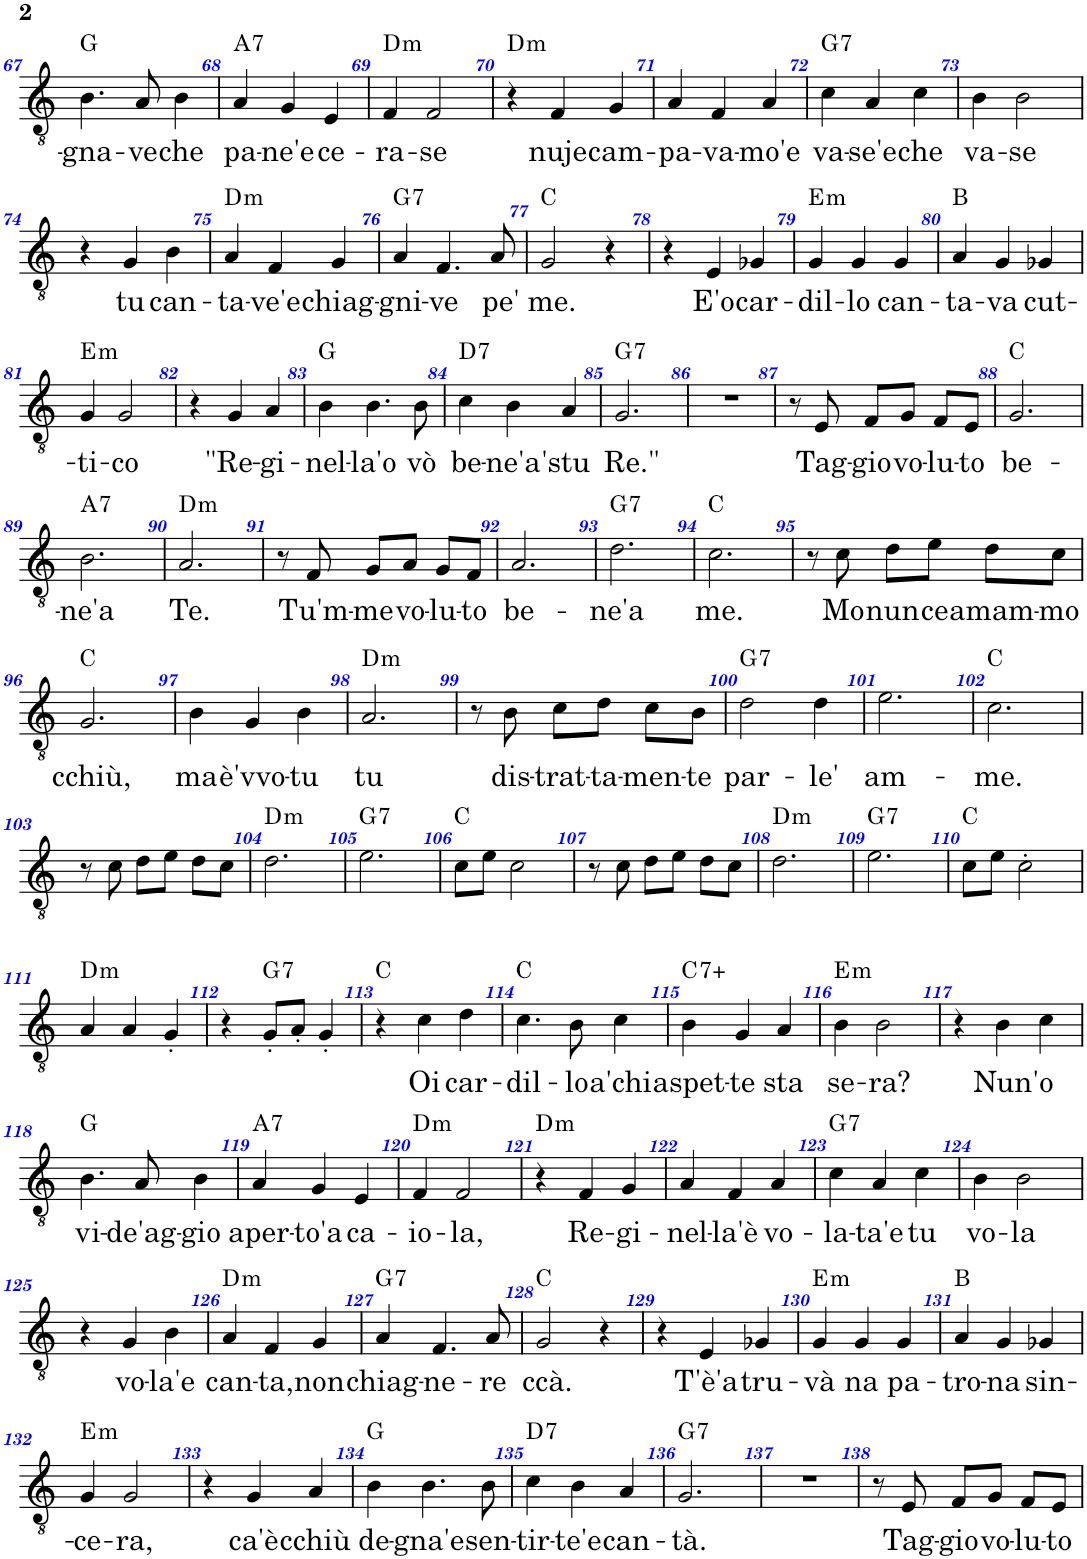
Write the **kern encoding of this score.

**kern	**kern	**kern	**kern	**kern	**kern	**kern	**text	**harte
*part6	*part5	*part4	*part3	*part2	*part2	*part1	*part1	*part1
*staff7	*staff6	*staff5	*staff4	*staff3	*staff2	*staff1	*staff1	*
*I"Piano	*I"Piano	*I"Piano	*I"Piano, untitled	*I"Piano	*	*I"Chitarra elettrica	*	*
!!LO:PB:g=z
*clefF4	*clefG2	*clefG2	*clefF4	*clefG2	*clefG2	*clefGv2	*	*
*k[]	*k[]	*k[]	*k[]	*k[]	*k[]	*k[]	*	*
*M3/4	*M3/4	*M3/4	*M3/4	*M3/4	*M3/4	*M3/4	*	*
=67	=67	=67	=67	=67	=67	=67	=67	=67
!	!	!	!	!	!	!	!LO:LY:b	!
2.r	4r	4b	2.EE	2.ee	2.gg	4.B\	-gna-	G:maj
.	4g' 4b' 4ee'	4a	.	.	.	.	.	.
!	!	!	!	!	!	!	!LO:LY:b	!
.	.	.	.	.	.	8A/	-ve	.
!	!	!	!	!	!	!	!LO:LY:b	!
.	4g' 4b' 4ee'	4b	.	.	.	4B\	che	.
=68	=68	=68	=68	=68	=68	=68	=68	=68
!	!	!	!	!	!	!	!LO:LY:b	!LO:H:kt=7
2.r	4r	4a	2.AAA	2.cc#X	2.ee	4A/	pa-	A:7
!	!	!	!	!	!	!	!LO:LY:b	!
.	4e' 4g' 4cc#X'	4g	.	.	.	4G/	-ne'e	.
!	!	!	!	!	!	!	!LO:LY:b	!
.	4e' 4g' 4cc#'	4e	.	.	.	4E/	ce-	.
=69	=69	=69	=69	=69	=69	=69	=69	=69
!	!	!	!	!	!	!	!LO:LY:b	!LO:H:kt=m
2.r	4r	2f	2.DD	[2.dd	[2.ff	4F/	-ra-	D:min
!	!	!	!	!	!	!	!LO:LY:b	!
.	8d'/ 8f'/L	.	.	.	.	2F/	-se	.
.	8f'/ 8a'/J	.	.	.	.	.	.	.
.	8a'\ 8dd'\L	[4f	.	.	.	.	.	.
.	8dd'\ 8ff'\J	.	.	.	.	.	.	.
=70	=70	=70	=70	=70	=70	=70	=70	=70
!	!	!	!	!	!	!	!	!LO:H:kt=m
2.r	4ff' 4aa'	4f]	2.DD	8dd]	8ff]	4r	.	D:min
.	.	.	.	8r	8r	.	.	.
!	!	!	!	!	!	!	!LO:LY:b	!
.	4r	4f	.	4r	4r	4F/	nuje	.
!	!	!	!	!	!	!	!LO:LY:b	!
.	4r	4g	.	4r	4r	4G/	cam-	.
=71	=71	=71	=71	=71	=71	=71	=71	=71
!	!	!	!	!	!	!	!LO:LY:b	!
2.r	4r	4a	2.DD	2.r	2.r	4A/	-pa-	.
!	!	!	!	!	!	!	!LO:LY:b	!
.	4a' 4ff'	4f	.	.	.	4F/	-va-	.
!	!	!	!	!	!	!	!LO:LY:b	!
.	4r	4a	.	.	.	4A/	-mo'e	.
=72	=72	=72	=72	=72	=72	=72	=72	=72
!	!	!	!	!	!	!	!LO:LY:b	!LO:H:kt=7
2.r	4r	4cc	2.EE-X	2.r	4r	4c\	va-	G:7
!	!	!	!	!	!	!	!LO:LY:b	!
.	8ee-X'\ 8aa'\L	4a	.	.	8aa'\L	4A/	-se'e	.
.	8ff#X'\J	.	.	.	8ff#X'\J	.	.	.
!	!	!	!	!	!	!	!LO:LY:b	!
.	4ee-' 4ff#'	4cc	.	.	4ee-X'	4c\	che	.
=73	=73	=73	=73	=73	=73	=73	=73	=73
!	!	!	!	!	!	!	!LO:LY:b	!
2.r	4r	4b	2.DD	4r	8r	4B\	va-	.
.	.	.	.	.	8b'	.	.	.
!	!	!	!	!	!	!	!LO:LY:b	!
.	4d' 4g' 4b'	[2b	.	4dd'	4ff'	2B\	-se	.
.	4r	.	.	4dd'	4ff'	.	.	.
!!LO:LB:g=z
=74	=74	=74	=74	=74	=74	=74	=74	=74
2.r	4r	4b]	2.DD	2.f	2.g	4r	.	.
!	!	!	!	!	!	!	!LO:LY:b	!
.	2c' 2f' 2a'	4g	.	.	.	4G/	tu	.
!	!	!	!	!	!	!	!LO:LY:b	!
.	.	4b	.	.	.	4B\	can-	.
=75	=75	=75	=75	=75	=75	=75	=75	=75
!	!	!	!	!	!	!	!LO:LY:b	!LO:H:kt=m
2.r	4r	4a	2.DD	2.r	2.r	4A/	-ta-	D:min
!	!	!	!	!	!	!	!LO:LY:b	!
.	4d' 4g' 4b'	4f	.	.	.	4F/	-ve'e	.
!	!	!	!	!	!	!	!LO:LY:b	!
.	4r	4g	.	.	.	4G/	chiag-	.
=76	=76	=76	=76	=76	=76	=76	=76	=76
!	!	!	!	!	!	!	!LO:LY:b	!LO:H:kt=7
2.r	4r	4a	2.DD	2.r	2.r	4A/	-gni-	G:7
!	!	!	!	!	!	!	!LO:LY:b	!
.	4c 4f 4a	4.f	.	.	.	4.F/	-ve	.
.	4r	.	.	.	.	.	.	.
!	!	!	!	!	!	!	!LO:LY:b	!
.	.	8a	.	.	.	8A/	pe'	.
=77	=77	=77	=77	=77	=77	=77	=77	=77
!	!	!	!	!	!	!	!LO:LY:b	!
2.r	2.r	4g	4C	2.r	2.r	2G/	me.	C:maj
.	.	[2g	4GG	.	.	.	.	.
.	.	.	4CC	.	.	4r	.	.
=78	=78	=78	=78	=78	=78	=78	=78	=78
2.r	2.r	8g]	4CC'	2.r	2.r	4r	.	.
.	.	8r	.	.	.	.	.	.
!	!	!	!	!	!	!	!LO:LY:b	!
.	.	4e	4r	.	.	4E/	E'o	.
!	!	!	!	!	!	!	!LO:LY:b	!
.	.	4f#X	4BB	.	.	4G-X/	car-	.
=79	=79	=79	=79	=79	=79	=79	=79	=79
!	!	!	!	!	!	!	!LO:LY:b	!LO:H:kt=m
2.r	2.r	4g	2.EE	2.r	2.r	4G/	-dil-	E:min
!	!	!	!	!	!	!	!LO:LY:b	!
.	.	4g	.	.	.	4G/	-lo	.
!	!	!	!	!	!	!	!LO:LY:b	!
.	.	4g	.	.	.	4G/	can-	.
=80	=80	=80	=80	=80	=80	=80	=80	=80
!	!	!	!	!	!	!	!LO:LY:b	!
2.r	2.r	4a	2.EEE	2.r	4r	4A/	-ta-	B:maj
!	!	!	!	!	!	!	!LO:LY:b	!
.	.	4g	.	.	4r	4G/	-va	.
!	!	!	!	!	!	!	!LO:LY:b	!
.	.	4f#X	.	.	[4ee-X	4G-X/	cut-	.
!!LO:LB:g=z
=81	=81	=81	=81	=81	=81	=81	=81	=81
!	!	!	!	!	!	!	!LO:LY:b	!LO:H:kt=m
2.r	2.r	2g	2.EE	2.r	8ee-\L]	4G/	-ti-	E:min
.	.	.	.	.	8ff#X'\J	.	.	.
!	!	!	!	!	!	!	!LO:LY:b	!
.	.	.	.	.	8een'\L	2G/	-co	.
.	.	.	.	.	8b'\J	.	.	.
.	.	[4g	.	.	[4gg	.	.	.
=82	=82	=82	=82	=82	=82	=82	=82	=82
2.r	2.r	4g]	2.EE-X	2.r	2.gg_	4r	.	.
!	!	!	!	!	!	!	!LO:LY:b	!
.	.	4g	.	.	.	4G/	"Re-	.
!	!	!	!	!	!	!	!LO:LY:b	!
.	.	4a	.	.	.	4A/	-gi-	.
=83	=83	=83	=83	=83	=83	=83	=83	=83
!	!	!	!	!	!	!	!LO:LY:b	!
2.r	2.r	4b	2.DD	2.r	2.gg]	4B\	-nel-	G:maj
!	!	!	!	!	!	!	!LO:LY:b	!
.	.	4b	.	.	.	4.B\	-la'o	.
.	.	4b	.	.	.	.	.	.
!	!	!	!	!	!	!	!LO:LY:b	!
.	.	.	.	.	.	8B\	vò	.
=84	=84	=84	=84	=84	=84	=84	=84	=84
!	!	!	!	!	!	!	!LO:LY:b	!LO:H:kt=7
2.r	2.r	4cc	2.DD	2.r	2.ff#X	4c\	be-	D:7
!	!	!	!	!	!	!	!LO:LY:b	!
.	.	4b	.	.	.	4B\	-ne'a	.
!	!	!	!	!	!	!	!LO:LY:b	!
.	.	4a	.	.	.	4A/	'stu	.
=85	=85	=85	=85	=85	=85	=85	=85	=85
*	*	*	*	*^	*	*	*	*
!	!	!	!	!	!	!	!	!LO:LY:b	!LO:H:kt=7
2.r	2.r	2.g	4GGG	8r	4r	8r	2.G/	Re."	G:7
.	.	.	.	16ee\ 16gg\LL	.	16ggg\LL	.	.	.
.	.	.	.	16ee-X\ 16ff#X\JJ	.	16fff#X\JJ	.	.	.
.	.	.	4DD'	[2ffn	[2dd	[2fffn	.	.	.
.	.	.	4DD	.	.	.	.	.	.
=86	=86	=86	=86	=86	=86	=86	=86	=86	=86
2.r	2.r	2.r	2.GG	8ff]	4dd]	8fff]	2.r	.	.
.	.	.	.	8r	.	8r	.	.	.
.	.	.	.	4r	4r	4r	.	.	.
.	.	.	.	4r	4r	4r	.	.	.
*	*	*	*	*v	*v	*	*	*	*
=87	=87	=87	=87	=87	=87	=87	=87	=87
*	*	*Xbrackettup	*	*	*	*	*	*
2.r	2.r	10.e/L	2.r	2.r	2.r	8r	.	.
!	!	!	!	!	!	!	!LO:LY:b	!
.	.	.	.	.	.	8E/	Tag-	.
.	.	10.f/J	.	.	.	.	.	.
!	!	!	!	!	!	!	!LO:LY:b	!
.	.	.	.	.	.	8F/L	-gio	.
.	.	10.g/L	.	.	.	.	.	.
!	!	!	!	!	!	!	!LO:LY:b	!
.	.	.	.	.	.	8G/J	vo-	.
.	.	[20f/Jk	.	.	.	.	.	.
!	!	!	!	!	!	!	!LO:LY:b	!
.	.	10f/L]	.	.	.	8F/L	-lu-	.
.	.	10.e/J	.	.	.	.	.	.
!	!	!	!	!	!	!	!LO:LY:b	!
.	.	.	.	.	.	8E/J	-to	.
=88	=88	=88	=88	=88	=88	=88	=88	=88
!	!	!	!	!	!	!	!LO:LY:b	!
4r	2.r	2.g	2.EE	2.r	2.r	2.G/	be-	C:maj
*clefG2	*	*	*	*	*	*	*	*
8cc\L	.	.	.	.	.	.	.	.
8b\J	.	.	.	.	.	.	.	.
8g/L	.	.	.	.	.	.	.	.
8e/J	.	.	.	.	.	.	.	.
!!LO:LB:g=z
=89	=89	=89	=89	=89	=89	=89	=89	=89
!	!	!	!	!	!	!	!LO:LY:b	!LO:H:kt=7
2f#X	2.r	2.b	2.EE-X	2.r	2.r	2.B\	-ne'a	A:7
8g/L	.	.	.	.	.	.	.	.
8f#/J	.	.	.	.	.	.	.	.
=90	=90	=90	=90	=90	=90	=90	=90	=90
!	!	!	!	!	!	!	!LO:LY:b	!LO:H:kt=m
4f	2.r	[2.a	2.DD	4r	4r	2.A/	Te.	D:min
4r	.	.	.	8aa'\L	8ddd'\L	.	.	.
.	.	.	.	8ff'\J	8aa'\J	.	.	.
4r	.	.	.	4dd'	4ff'	.	.	.
=91	=91	=91	=91	=91	=91	=91	=91	=91
2.r	2.r	8a/L]	2DDD	2.r	2.r	8r	.	.
!	!	!	!	!	!	!	!LO:LY:b	!
.	.	8f/J	.	.	.	8F/	Tu'm-	.
!	!	!	!	!	!	!	!LO:LY:b	!
.	.	8g/L	.	.	.	8G/L	-me	.
!	!	!	!	!	!	!	!LO:LY:b	!
.	.	8a/J	.	.	.	8A/J	vo-	.
!	!	!	!	!	!	!	!LO:LY:b	!
.	.	8g/L	4AAA	.	.	8G/L	-lu-	.
!	!	!	!	!	!	!	!LO:LY:b	!
.	.	8f/J	.	.	.	8F/J	-to	.
=92	=92	=92	=92	=92	=92	=92	=92	=92
!	!	!	!	!	!	!	!LO:LY:b	!
4r	2.r	2.a	2.DD	2.r	2.r	2.A/	be-	.
8dd\L	.	.	.	.	.	.	.	.
8cc\J	.	.	.	.	.	.	.	.
8a/L	.	.	.	.	.	.	.	.
8f/J	.	.	.	.	.	.	.	.
=93	=93	=93	=93	=93	=93	=93	=93	=93
!	!	!	!	!	!	!	!LO:LY:b	!LO:H:kt=7
2.g#X	2.r	2.dd	4FFF	4r	4r	2.d\	-ne'a	G:7
.	.	.	2FF	4bb	8ddd'\L	.	.	.
.	.	.	.	.	8gg#X'\J	.	.	.
.	.	.	.	8ff\L	8gg#'\L	.	.	.
.	.	.	.	8dd'\J	8ff'\J	.	.	.
=94	=94	=94	=94	=94	=94	=94	=94	=94
*	*	*	*	*	*^	*	*	*
!	!	!	!	!	!	!	!	!LO:LY:b	!
2.r	2.r	[2.cc	2.EE	2ee'	2gg	4r	2.c\	me.	C:maj
.	.	.	.	.	.	8g\L	.	.	.
.	.	.	.	.	.	8ee\J	.	.	.
.	.	.	.	4r	4r	8gg\L	.	.	.
.	.	.	.	.	.	8aa\J	.	.	.
*	*	*	*	*	*v	*v	*	*	*
=95	=95	=95	=95	=95	=95	=95	=95	=95
2.r	2.r	8cc\L]	2.GGG	2.r	2gg	8r	.	.
!	!	!	!	!	!	!	!LO:LY:b	!
.	.	8cc\J	.	.	.	8c\	Mo	.
!	!	!	!	!	!	!	!LO:LY:b	!
.	.	8dd\L	.	.	.	8d\L	nun	.
!	!	!	!	!	!	!	!LO:LY:b	!
.	.	8ee\J	.	.	.	8e\J	ce	.
!	!	!	!	!	!	!	!LO:LY:b	!
.	.	8dd\L	.	.	4r	8d\L	amam-	.
!	!	!	!	!	!	!	!LO:LY:b	!
.	.	8cc\J	.	.	.	8c\J	-mo	.
!!LO:LB:g=z
=96	=96	=96	=96	=96	=96	=96	=96	=96
!	!	!	!	!	!	!	!LO:LY:b	!
2.r	4c	2.g	2.CC	2.r	2.r	2.G/	cchiù,	C:maj
.	8g'/ 8ee'/L	.	.	.	.	.	.	.
.	8g'/ 8cc'/J	.	.	.	.	.	.	.
.	4e' 4g'	.	.	.	.	.	.	.
=97	=97	=97	=97	=97	=97	=97	=97	=97
!	!	!	!	!	!	!	!LO:LY:b	!
2.r	4r	4b	2.AA	2.r	2.r	4B\	ma	.
!	!	!	!	!	!	!	!LO:LY:b	!
.	4A' 4c' 4e-X' 4f#X'	4g	.	.	.	4G/	è'vvo-	.
!	!	!	!	!	!	!	!LO:LY:b	!
.	4A' 4c' 4e-' 4f#'	4b	.	.	.	4B\	-tu	.
=98	=98	=98	=98	=98	=98	=98	=98	=98
*	*clefF4	*	*	*	*	*	*	*
!	!	!	!	!	!	!	!LO:LY:b	!LO:H:kt=m
2.r	4D	2.a	2.DD	2.r	2.r	2.A/	tu	D:min
.	8A'\ 8d'\L	.	.	.	.	.	.	.
*	*clefG2	*	*	*	*	*	*	*
.	8d'\ 8f'\J	.	.	.	.	.	.	.
.	8a'\ 8dd'\L	.	.	.	.	.	.	.
.	8dd'\ 8ff'\J	.	.	.	.	.	.	.
=99	=99	=99	=99	=99	=99	=99	=99	=99
2.r	4ff' 4aa'	8r	2.r	2.r	2.r	8r	.	.
!	!	!	!	!	!	!	!LO:LY:b	!
.	.	8b	.	.	.	8B\	dis-	.
!	!	!	!	!	!	!	!LO:LY:b	!
.	4r	8cc\L	.	.	.	8c\L	-trat-	.
!	!	!	!	!	!	!	!LO:LY:b	!
.	.	8dd\J	.	.	.	8d\J	-ta-	.
!	!	!	!	!	!	!	!LO:LY:b	!
.	4r	8cc\L	.	.	.	8c\L	-men-	.
!	!	!	!	!	!	!	!LO:LY:b	!
.	.	8b\J	.	.	.	8B\J	-te	.
=100	=100	=100	=100	=100	=100	=100	=100	=100
!	!	!	!	!	!	!	!LO:LY:b	!LO:H:kt=7
2.r	2.r	2.dd	2.r	2.r	2.r	2d\	par-	G:7
!	!	!	!	!	!	!	!LO:LY:b	!
.	.	.	.	.	.	4d\	-le'	.
=101	=101	=101	=101	=101	=101	=101	=101	=101
!	!	!	!	!	!	!	!LO:LY:b	!
2.r	2.r	2.ee	2.r	2.r	8r	2.e\	am-	.
.	.	.	.	.	8a	.	.	.
.	.	.	.	.	2g	.	.	.
=102	=102	=102	=102	=102	=102	=102	=102	=102
!	!	!	!	!	!	!	!LO:LY:b	!
2.r	2.r	2.cc	2.CC	2.r	2.r	2.c\	-me.	C:maj
!!LO:LB:g=z
=103	=103	=103	=103	=103	=103	=103	=103	=103
2.r	2.r	2.r	2.r	2.r	2.r	8r	.	.
.	.	.	.	.	.	8c\	.	.
.	.	.	.	.	.	8d\L	.	.
.	.	.	.	.	.	8e\J	.	.
.	.	.	.	.	.	8d\L	.	.
.	.	.	.	.	.	8c\J	.	.
=104	=104	=104	=104	=104	=104	=104	=104	=104
!	!	!	!	!	!	!	!	!LO:H:kt=m
8r	2.r	2.r	2.DD	2.r	2.r	2.d\	.	D:min
*clefF4	*	*	*	*	*	*	*	*
8d	.	.	.	.	.	.	.	.
8c\L	.	.	.	.	.	.	.	.
8A'\J	.	.	.	.	.	.	.	.
8F\L	.	.	.	.	.	.	.	.
8D\J	.	.	.	.	.	.	.	.
=105	=105	=105	=105	=105	=105	=105	=105	=105
!	!	!	!	!	!	!	!	!LO:H:kt=7
2.E	2.r	2.r	2.GGG	2.r	2.r	2.e\	.	G:7
=106	=106	=106	=106	=106	=106	=106	=106	=106
2.r	2.r	2.r	2.CC	4r	4r	8c\L	.	C:maj
.	.	.	.	.	.	8e\J	.	.
.	.	.	.	4ee	4gg	2c\	.	.
.	.	.	.	4ee	4aa	.	.	.
=107	=107	=107	=107	=107	=107	=107	=107	=107
2.r	2.r	2.r	4CC	2.r	8r	8r	.	.
.	.	.	.	.	8ccc	8c\	.	.
.	.	.	4r	.	8ddd\L	8d\L	.	.
.	.	.	.	.	8eee\J	8e\J	.	.
.	.	.	4r	.	32ddd\LLL	8d\L	.	.
.	.	.	.	.	32eee\J	.	.	.
.	.	.	.	.	16ddd'\J	.	.	.
.	.	.	.	.	8ccc\J	8c\J	.	.
=108	=108	=108	=108	=108	=108	=108	=108	=108
!	!	!	!	!	!	!	!	!LO:H:kt=m
2.r	2.r	2.r	2.AAA	8r	8r	2.d\	.	D:min
.	.	.	.	8ff#X'	8aa'	.	.	.
.	.	.	.	4ff#' 4aa'	4ccc'	.	.	.
.	.	.	.	4ff#'	4aa'	.	.	.
=109	=109	=109	=109	=109	=109	=109	=109	=109
!	!	!	!	!	!	!	!	!LO:H:kt=7
2.r	2.r	2.r	2.GGG	4r	4r	2.e\	.	G:7
.	.	.	.	2b'	4ee	.	.	.
.	.	.	.	.	4gg'	.	.	.
=110	=110	=110	=110	=110	=110	=110	=110	=110
2.r	4cc 4ee	2.r	2.CC	4r	4r	8c\L	.	C:maj
.	.	.	.	.	.	8e\J	.	.
.	4cc'	.	.	8ee'\L	8gg'\L	2c'\	.	.
.	.	.	.	8ee'\J	8aa'\J	.	.	.
.	4r	.	.	4ee'	4gg'	.	.	.
!!LO:LB:g=z
=111	=111	=111	=111	=111	=111	=111	=111	=111
*	*^	*	*	*	*	*	*	*
!	!	!	!	!	!	!	!	!	!LO:H:kt=m
2.r	4b' 4ee-X' 4aa'	4r	2.r	2.GGG	4r	4r	4A/	.	D:min
.	4ee-' 4gg'	2b	.	.	2ee-X'	4aa	4A/	.	.
.	8ee-'\ 8gg'\L	.	.	.	.	4gg'	4G'/	.	.
.	8b'\ 8dd'\J	.	.	.	.	.	.	.	.
*	*v	*v	*	*	*	*	*	*	*
=112	=112	=112	=112	=112	=112	=112	=112	=112
2.r	4ee'	2.r	2.CC	4r	4r	4r	.	.
!	!	!	!	!	!	!	!	!LO:H:kt=7
.	8a'/ 8cc'/L	.	.	8ee'\L	8gg'\L	8G'/L	.	G:7
.	8e'/ 8g'/J	.	.	8ee'\J	8aa'\J	8A'/J	.	.
.	8a'\L	.	.	4ee'	4gg'	4G'/	.	.
.	8cc'\ 8ee'\J	.	.	.	.	.	.	.
=113	=113	=113	=113	=113	=113	=113	=113	=113
2.r	8a'/ 8cc'/L	4r	8CC/L	2.r	2.r	4r	.	C:maj
.	8c'/ 8e'/J	.	8GGG/J	.	.	.	.	.
!	!	!	!	!	!	!	!LO:LY:b	!
.	4ee' 4gg' 4aa' 4ccc'	4cc	2CC'	.	.	4c\	Oi	.
!	!	!	!	!	!	!	!LO:LY:b	!
.	4r	4dd	.	.	.	4d\	car-	.
=114	=114	=114	=114	=114	=114	=114	=114	=114
!	!	!	!	!	!	!	!LO:LY:b	!
2.r	4r	4.cc	2.CC	2.r	2.r	4.c\	-dil-	C:maj
.	8g'/ 8cc'/L	.	.	.	.	.	.	.
!	!	!	!	!	!	!	!LO:LY:b	!
.	8c'/ 8e'/J	8b	.	.	.	8B\	-lo	.
!	!	!	!	!	!	!	!LO:LY:b	!
.	4g' 4ee'	4cc	.	.	.	4c\	a'chi	.
=115	=115	=115	=115	=115	=115	=115	=115	=115
!	!	!	!	!	!	!	!LO:LY:b	!LO:H:kt=7+
2.r	4r	4b	2.GGG	2.r	2.r	4B\	aspet-	C:aug(b7)
!	!	!	!	!	!	!	!LO:LY:b	!
.	8b'/ 8ee-X'/ 8gg'/L	4g	.	.	.	4G/	-te	.
.	8g/J	.	.	.	.	.	.	.
!	!	!	!	!	!	!	!LO:LY:b	!
.	4b' 4ee-' 4aa'	4a	.	.	.	4A/	sta	.
=116	=116	=116	=116	=116	=116	=116	=116	=116
!	!	!	!	!	!	!	!LO:LY:b	!LO:H:kt=m
2.r	4r	2b	2.CC	4r	4r	4B\	se-	E:min
*	*	*	*	*Xbrackettup	*Xbrackettup	*	*	*
!	!	!	!	!	!	!	!LO:LY:b	!
.	4c' 4e' 4g' 4b'	.	.	12cc\L	12ee\L	2B\	-ra?	.
.	.	.	.	12dd\	12ff\	.	.	.
.	.	.	.	12ee-X\J	12ff#X\J	.	.	.
.	4c' 4e' 4g' 4b'	[4b	.	4een'	4gg'	.	.	.
=117	=117	=117	=117	=117	=117	=117	=117	=117
2.r	4r	2b]	2.CC	2.r	2.r	4r	.	.
!	!	!	!	!	!	!	!LO:LY:b	!
.	4c' 4e' 4g' 4b'	.	.	.	.	4B\	Nun	.
!	!	!	!	!	!	!	!LO:LY:b	!
.	4c' 4e' 4g' 4b'	4cc	.	.	.	4c\	'o	.
!!LO:LB:g=z
=118	=118	=118	=118	=118	=118	=118	=118	=118
!	!	!	!	!	!	!	!LO:LY:b	!
2.r	4r	4b	2.EE	2.ee	2.gg	4.B\	vi-	G:maj
.	4g' 4b' 4ee'	4a	.	.	.	.	.	.
!	!	!	!	!	!	!	!LO:LY:b	!
.	.	.	.	.	.	8A/	-de'ag-	.
!	!	!	!	!	!	!	!LO:LY:b	!
.	4g' 4b' 4ee'	4b	.	.	.	4B\	-gio	.
=119	=119	=119	=119	=119	=119	=119	=119	=119
!	!	!	!	!	!	!	!LO:LY:b	!LO:H:kt=7
2.r	4r	4a	2.AAA	2.cc#X	2.ee	4A/	aper-	A:7
!	!	!	!	!	!	!	!LO:LY:b	!
.	4e' 4g' 4cc#X'	4g	.	.	.	4G/	-to'a	.
!	!	!	!	!	!	!	!LO:LY:b	!
.	4e' 4g' 4cc#'	4e	.	.	.	4E/	ca-	.
=120	=120	=120	=120	=120	=120	=120	=120	=120
!	!	!	!	!	!	!	!LO:LY:b	!LO:H:kt=m
2.r	4r	2f	2.DD	[2.dd	[2.ff	4F/	-io-	D:min
!	!	!	!	!	!	!	!LO:LY:b	!
.	8d'/ 8f'/L	.	.	.	.	2F/	-la,	.
.	8f'/ 8a'/J	.	.	.	.	.	.	.
.	8a'\ 8dd'\L	[4f	.	.	.	.	.	.
.	8dd'\ 8ff'\J	.	.	.	.	.	.	.
=121	=121	=121	=121	=121	=121	=121	=121	=121
!	!	!	!	!	!	!	!	!LO:H:kt=m
2.r	4ff' 4aa'	4f]	2.DD	8dd]	8ff]	4r	.	D:min
.	.	.	.	8r	8r	.	.	.
!	!	!	!	!	!	!	!LO:LY:b	!
.	4r	4f	.	4r	4r	4F/	Re-	.
!	!	!	!	!	!	!	!LO:LY:b	!
.	4r	4g	.	4r	4r	4G/	-gi-	.
=122	=122	=122	=122	=122	=122	=122	=122	=122
!	!	!	!	!	!	!	!LO:LY:b	!
2.r	4r	4a	2.DD	2.r	2.r	4A/	-nel-	.
!	!	!	!	!	!	!	!LO:LY:b	!
.	4a' 4ff'	4f	.	.	.	4F/	-la'è	.
!	!	!	!	!	!	!	!LO:LY:b	!
.	4r	4a	.	.	.	4A/	vo-	.
=123	=123	=123	=123	=123	=123	=123	=123	=123
!	!	!	!	!	!	!	!LO:LY:b	!LO:H:kt=7
2.r	4r	4cc	2.EE-X	2.r	4r	4c\	-la-	G:7
!	!	!	!	!	!	!	!LO:LY:b	!
.	8ee-X'\ 8aa'\L	4a	.	.	8aa'\L	4A/	-ta'e	.
.	8ff#X'\J	.	.	.	8ff#X'\J	.	.	.
!	!	!	!	!	!	!	!LO:LY:b	!
.	4ee-' 4ff#'	4cc	.	.	4ee-X'	4c\	tu	.
=124	=124	=124	=124	=124	=124	=124	=124	=124
!	!	!	!	!	!	!	!LO:LY:b	!
2.r	4r	4b	2.DD	4r	8r	4B\	vo-	.
.	.	.	.	.	8b'	.	.	.
!	!	!	!	!	!	!	!LO:LY:b	!
.	4d' 4g' 4b'	[2b	.	4dd'	4ff'	2B\	-la	.
.	4r	.	.	4dd'	4ff'	.	.	.
!!LO:LB:g=z
=125	=125	=125	=125	=125	=125	=125	=125	=125
2.r	4r	4b]	2.DD	2.f	2.g	4r	.	.
!	!	!	!	!	!	!	!LO:LY:b	!
.	2c' 2f' 2a'	4g	.	.	.	4G/	vo-	.
!	!	!	!	!	!	!	!LO:LY:b	!
.	.	4b	.	.	.	4B\	-la'e	.
=126	=126	=126	=126	=126	=126	=126	=126	=126
!	!	!	!	!	!	!	!LO:LY:b	!LO:H:kt=m
2.r	4r	4a	2.DD	2.r	2.r	4A/	can-	D:min
!	!	!	!	!	!	!	!LO:LY:b	!
.	4d' 4g' 4b'	4f	.	.	.	4F/	-ta,	.
!	!	!	!	!	!	!	!LO:LY:b	!
.	4r	4g	.	.	.	4G/	non	.
=127	=127	=127	=127	=127	=127	=127	=127	=127
!	!	!	!	!	!	!	!LO:LY:b	!LO:H:kt=7
2.r	4r	4a	2.DD	2.r	2.r	4A/	chiag-	G:7
!	!	!	!	!	!	!	!LO:LY:b	!
.	4c 4f 4a	4.f	.	.	.	4.F/	-ne-	.
.	4r	.	.	.	.	.	.	.
!	!	!	!	!	!	!	!LO:LY:b	!
.	.	8a	.	.	.	8A/	-re	.
=128	=128	=128	=128	=128	=128	=128	=128	=128
!	!	!	!	!	!	!	!LO:LY:b	!
2.r	2.r	4g	4C	2.r	2.r	2G/	ccà.	C:maj
.	.	[2g	4GG	.	.	.	.	.
.	.	.	4CC	.	.	4r	.	.
=129	=129	=129	=129	=129	=129	=129	=129	=129
2.r	2.r	8g]	4CC'	2.r	2.r	4r	.	.
.	.	8r	.	.	.	.	.	.
!	!	!	!	!	!	!	!LO:LY:b	!
.	.	4e	4r	.	.	4E/	T'è'a	.
!	!	!	!	!	!	!	!LO:LY:b	!
.	.	4f#X	4BB	.	.	4G-X/	tru-	.
=130	=130	=130	=130	=130	=130	=130	=130	=130
!	!	!	!	!	!	!	!LO:LY:b	!LO:H:kt=m
2.r	2.r	4g	2.EE	2.r	2.r	4G/	-và	E:min
!	!	!	!	!	!	!	!LO:LY:b	!
.	.	4g	.	.	.	4G/	na	.
!	!	!	!	!	!	!	!LO:LY:b	!
.	.	4g	.	.	.	4G/	pa-	.
=131	=131	=131	=131	=131	=131	=131	=131	=131
!	!	!	!	!	!	!	!LO:LY:b	!
2.r	2.r	4a	2.EEE	2.r	4r	4A/	-tro-	B:maj
!	!	!	!	!	!	!	!LO:LY:b	!
.	.	4g	.	.	4r	4G/	-na	.
!	!	!	!	!	!	!	!LO:LY:b	!
.	.	4f#X	.	.	[4ee-X	4G-X/	sin-	.
!!LO:LB:g=z
=132	=132	=132	=132	=132	=132	=132	=132	=132
!	!	!	!	!	!	!	!LO:LY:b	!LO:H:kt=m
2.r	2.r	2g	2.EE	2.r	8ee-\L]	4G/	-ce-	E:min
.	.	.	.	.	8ff#X'\J	.	.	.
!	!	!	!	!	!	!	!LO:LY:b	!
.	.	.	.	.	8een'\L	2G/	-ra,	.
.	.	.	.	.	8b'\J	.	.	.
.	.	[4g	.	.	[4gg	.	.	.
=133	=133	=133	=133	=133	=133	=133	=133	=133
2.r	2.r	4g]	2.EE-X	2.r	2.gg_	4r	.	.
!	!	!	!	!	!	!	!LO:LY:b	!
.	.	4g	.	.	.	4G/	ca'è	.
!	!	!	!	!	!	!	!LO:LY:b	!
.	.	4a	.	.	.	4A/	cchiù	.
=134	=134	=134	=134	=134	=134	=134	=134	=134
!	!	!	!	!	!	!	!LO:LY:b	!
2.r	2.r	4b	2.DD	2.r	2.gg]	4B\	de-	G:maj
!	!	!	!	!	!	!	!LO:LY:b	!
.	.	4b	.	.	.	4.B\	-gna'e	.
.	.	4b	.	.	.	.	.	.
!	!	!	!	!	!	!	!LO:LY:b	!
.	.	.	.	.	.	8B\	sen-	.
=135	=135	=135	=135	=135	=135	=135	=135	=135
!	!	!	!	!	!	!	!LO:LY:b	!LO:H:kt=7
2.r	2.r	4cc	2.DD	2.r	2.ff#X	4c\	-tir-	D:7
!	!	!	!	!	!	!	!LO:LY:b	!
.	.	4b	.	.	.	4B\	-te'e	.
!	!	!	!	!	!	!	!LO:LY:b	!
.	.	4a	.	.	.	4A/	can-	.
=136	=136	=136	=136	=136	=136	=136	=136	=136
*	*	*	*	*^	*	*	*	*
!	!	!	!	!	!	!	!	!LO:LY:b	!LO:H:kt=7
2.r	2.r	2.g	4GGG	8r	4r	8r	2.G/	-tà.	G:7
.	.	.	.	16ee\ 16gg\LL	.	16ggg\LL	.	.	.
.	.	.	.	16ee-X\ 16ff#X\JJ	.	16fff#X\JJ	.	.	.
.	.	.	4DD'	[2ffn	[2dd	[2fffn	.	.	.
.	.	.	4DD	.	.	.	.	.	.
=137	=137	=137	=137	=137	=137	=137	=137	=137	=137
2.r	2.r	2.r	2.GG	8ff]	4dd]	8fff]	2.r	.	.
.	.	.	.	8r	.	8r	.	.	.
.	.	.	.	4r	4r	4r	.	.	.
.	.	.	.	4r	4r	4r	.	.	.
*	*	*	*	*v	*v	*	*	*	*
=138	=138	=138	=138	=138	=138	=138	=138	=138
2.r	2.r	10.e/L	2.r	2.r	2.r	8r	.	.
!	!	!	!	!	!	!	!LO:LY:b	!
.	.	.	.	.	.	8E/	Tag-	.
.	.	10.f/J	.	.	.	.	.	.
!	!	!	!	!	!	!	!LO:LY:b	!
.	.	.	.	.	.	8F/L	-gio	.
.	.	10.g/L	.	.	.	.	.	.
!	!	!	!	!	!	!	!LO:LY:b	!
.	.	.	.	.	.	8G/J	vo-	.
.	.	[20f/Jk	.	.	.	.	.	.
!	!	!	!	!	!	!	!LO:LY:b	!
.	.	10f/L]	.	.	.	8F/L	-lu-	.
.	.	10.e/J	.	.	.	.	.	.
!	!	!	!	!	!	!	!LO:LY:b	!
.	.	.	.	.	.	8E/J	-to	.
=	=	=	=	=	=	=	=	=
*-	*-	*-	*-	*-	*-	*-	*-	*-
